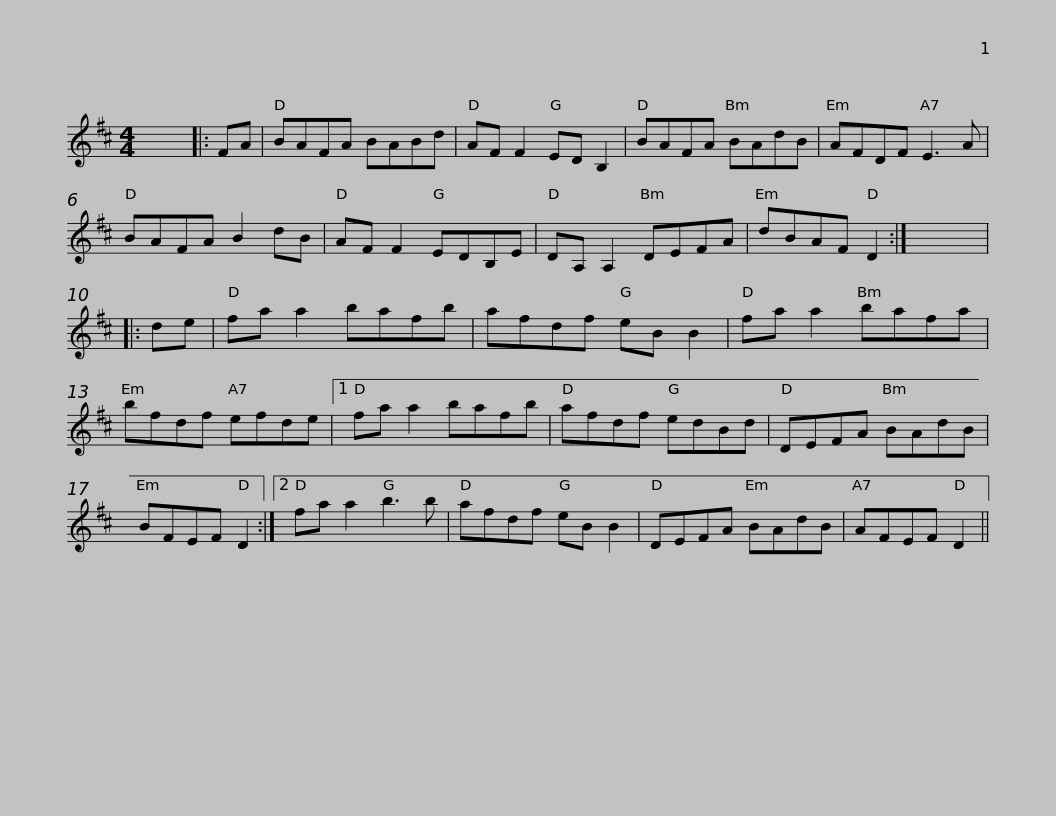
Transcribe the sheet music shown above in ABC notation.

X:1
L:1/8
M:4/4
I:linebreak $
K:D
V:1 treble
V:1
 x8 |: FA | BAFA BABd | AF F2 ED B,2 | BAFA BAdB | %5
 AFDF E3 A | BAFA B2 dB |$ AF F2 EDB,E | DA, A,2 DEFA | dBAF D2 :| %10
 x8 |: de | fa a2 bafb | afdf eB B2 |$ fa a2 bafa | %15
 bfdf efde |1 fa a2 bafb | afdf edBd | DEFA BAdB |$ BFEF D2 :|2 %20
 fa a2 b3 b | afdf eB B2 | DEFA BAdB | AFEF D2 || %24
